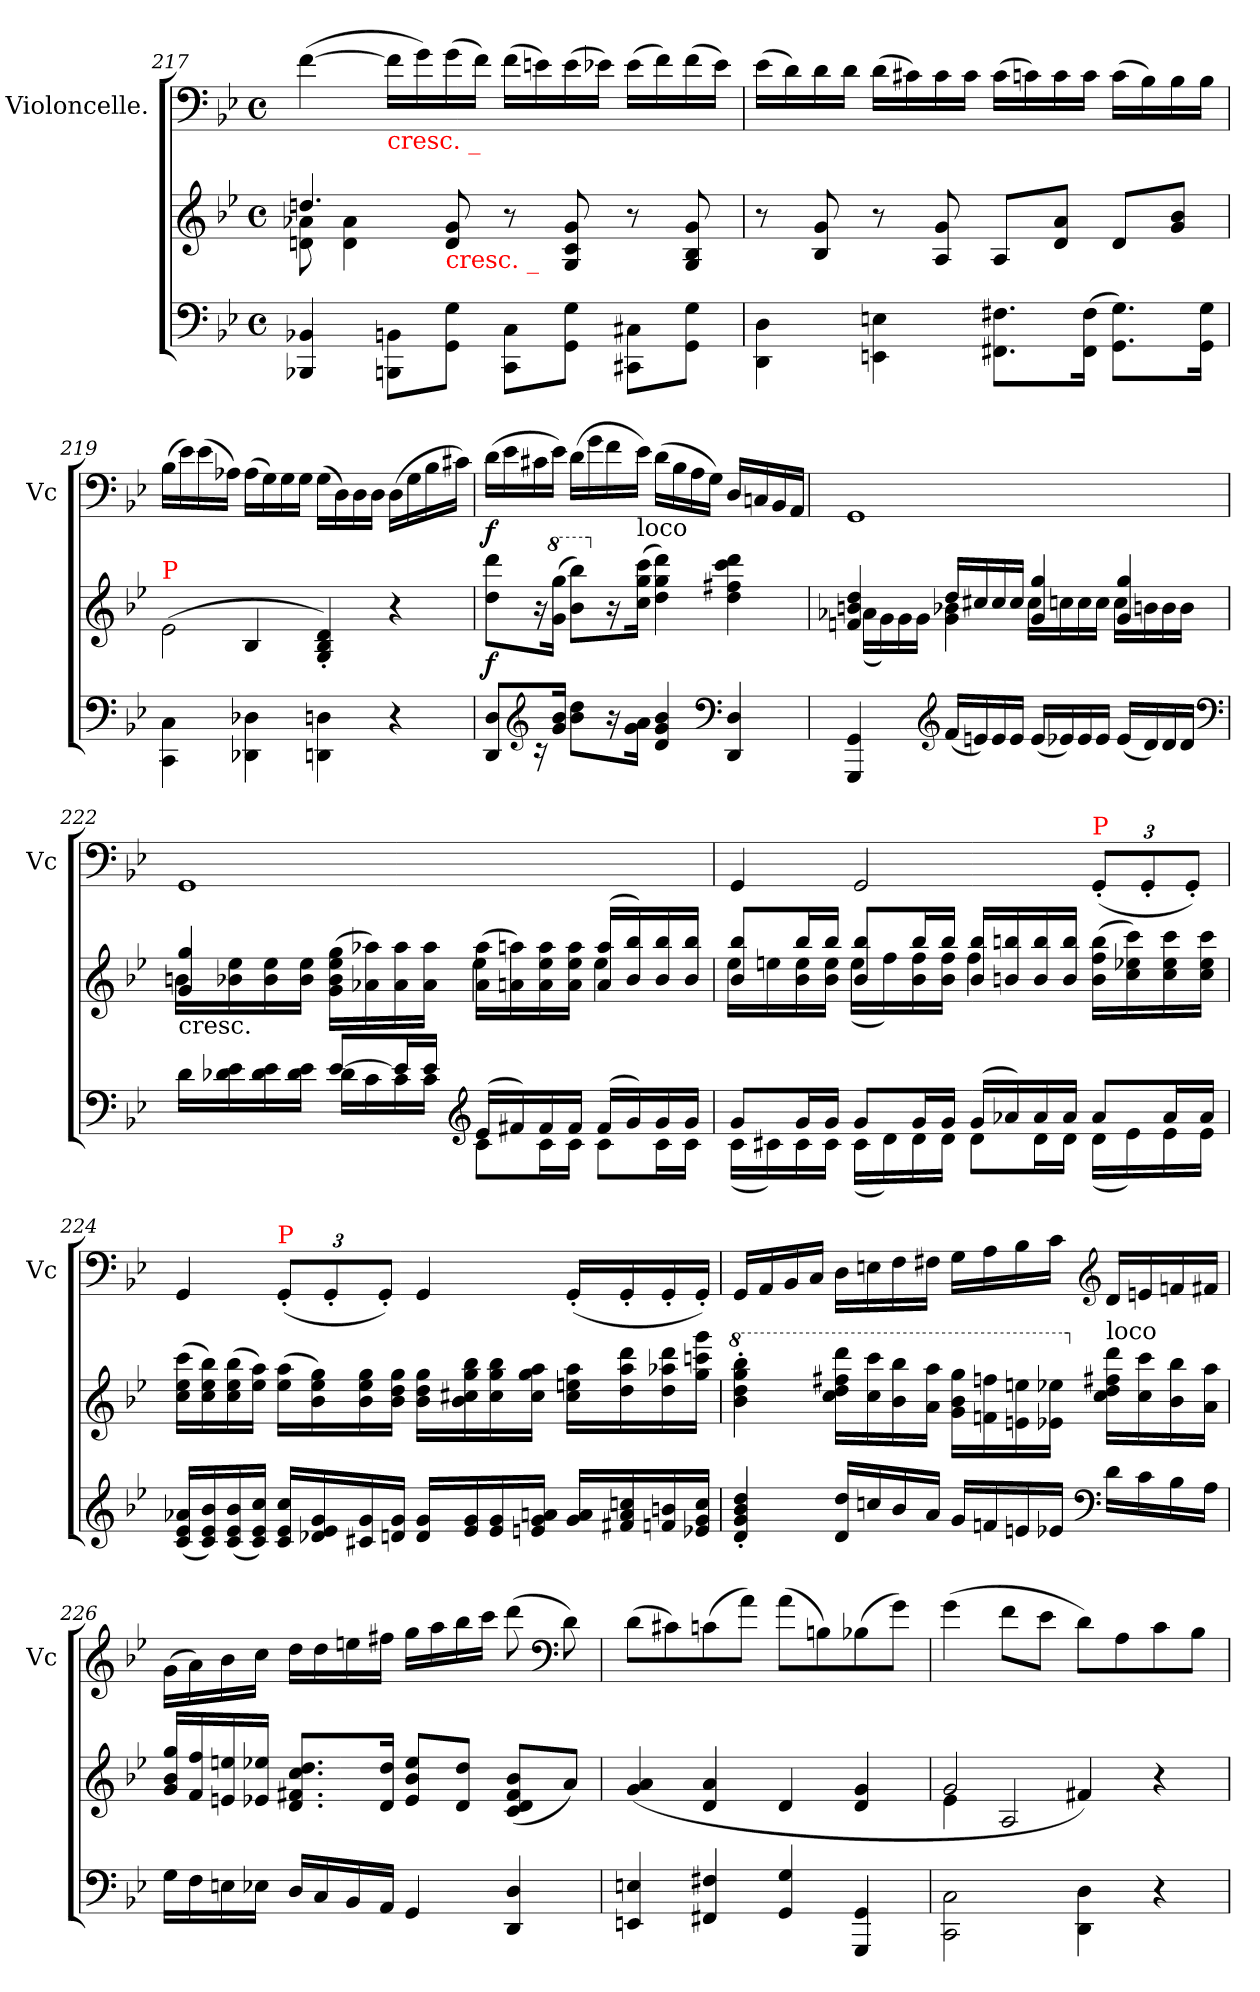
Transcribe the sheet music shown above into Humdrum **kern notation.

**kern	**kern	**dynam	**kern	**dynam
*part2	*part2	*part2	*part1	*part1
*staff3	*staff2	*staff2/3	*staff1	*staff1
*	*	*	*I"Violoncelle.	*
*	*	*	*I'Vc	*
*clefF4	*clefG2	*	*clefF4	*
*k[b-e-]	*k[b-e-]	*	*k[b-e-]	*
*M4/4	*M4/4	*	*M4/4	*
*met(c)	*met(c)	*	*met(c)	*
=217	=217	=217	=217	=217
*	*^	*	*	*
4BB-X 4BBB-X	4.ddn	8a-X 8dn	.	(>[4f!	.
.	.	4a- 4d	.	.	.
!	!	!	!	!LO:TX:b:color=red:t=cresc. _	!
8BBn\ 8BBBn\L	.	.	.	16f!LL]	.
.	.	.	.	16g!)	.
!	!LO:TX:b:color=red:t=cresc. _	!	!	!	!
8G 8GGJ	8g 8d	8ryy	.	(>16g!	.
.	.	.	.	16f!JJ)	.
8C 8CCL	8r	2ryy	.	(>16f!LL	.
.	.	.	.	16en!)	.
8G\ 8GG\J	8g/ 8c/ 8G/	.	.	(>16e!	.
.	.	.	.	16e-X!JJ)	.
8C#X 8CC#XL	8r	.	.	(>16e-!LL	.
.	.	.	.	16f!)	.
8G\ 8GG\J	8g/ 8B-/ 8G/	.	.	(>16f!	.
.	.	.	.	16e-!JJ)	.
*	*v	*v	*	*	*
=218	=218	=218	=218	=218
4D\ 4DD\	8r	.	(>16e-!LL	.
.	.	.	16d!)	.
.	8g 8B-	.	16d!	.
.	.	.	16d!JJ	.
4En\ 4EEn\	8r	.	(>16d!LL	.
.	.	.	16c#X!)	.
.	8g 8A	.	16c#!	.
.	.	.	16c#!JJ	.
8.F#X\ 8.FF#X\L	8A/L	.	(>16c#!LL	.
.	.	.	16cn!)	.
.	8a 8dJ	.	16c!	.
(16F# 16FF#Jk	.	.	16c!JJ	.
8.G\ 8.GG\L)	8dL	.	(>16c!LL	.
.	.	.	16B-!)	.
.	8b- 8gJ	.	16B-!	.
16G 16GGJk	.	.	16B-!JJ	.
=219	=219	=219	=219	=219
*	*^	*	*	*
!	!LO:TX:a:color=red:t=P	!	!	!	!
4C\ 4CC\	4ryy	(>2e-	.	(>16B-!LL	.
.	.	.	.	16e-!)	.
.	.	.	.	(>16e-!	.
.	.	.	.	16A-X!JJ)	.
4D-X\ 4DD-X\	4B-/	.	.	(>16A-!LL	.
.	.	.	.	16G!)	.
.	.	.	.	16G!	.
.	.	.	.	16G!JJ	.
4Dn\ 4DDn\	4ryy	4d'>/ 4B-'>/ 4G'>/)	.	(>16G!LL	.
.	.	.	.	16D!)	.
.	.	.	.	16D!	.
.	.	.	.	16D!JJ	.
4r	4ryy	4r	.	(>16D!LL	.
.	.	.	.	16G!	.
.	.	.	.	16B-!	.
.	.	.	.	16c#X!JJ)	.
*	*v	*v	*	*	*
=220	=220	=220	=220	=220
8D 8DDL	8ddd 8ddL	f	(>16d!LL	f
.	.	.	16e-!	.
*clefG2	*	*	*	*
16r	16r	.	16c#X!	.
*	*8va	*	*	*
16b- 16gJk	(>16ggg 16ggJk	.	16e-!JJ)	.
8dd 8b-L	8bbb- 8bb-L)	.	(>16d!LL	.
.	.	.	16g!	.
*	*X8va	*	*	*
16r	16r	.	16f!	.
!	!LO:TX:a:t=loco	!	!	!
16a 16gJk	(>16ccc 16gg 16ccJk	.	16e-!JJ)	.
4b- 4g 4d	4ddd 4gg 4dd)	.	(>16d!LL	.
.	.	.	16B-!	.
.	.	.	16A!	.
.	.	.	16G!JJ)	.
*clefF4	*	*	*	*
4D 4DD	4ddd 4ccc 4ff#X 4dd	.	16D!LL	.
.	.	.	16Cn!	.
.	.	.	16BB-!	.
.	.	.	16AA!JJ	.
=221	=221	=221	=221	=221
*	*^	*	*	*
4GG 4GGG	4dd/ 4bn/ 4fn/	(>16a-XLL	.	1GG!	.
.	.	16g)	.	.	.
.	.	16g	.	.	.
.	.	16gJJ	.	.	.
*clefG2	*	*	*	*	*
(<16fLL	16ddLL	4b-X 4g	.	.	.
16en)	16cc#X	.	.	.	.
16e	16cc#	.	.	.	.
16eJJ	16cc#JJ	.	.	.	.
(<16eLL	4gg 4g	16cc#LL	.	.	.
16e-X)	.	16ccn	.	.	.
16e-	.	16cc	.	.	.
16e-JJ	.	16ccJJ	.	.	.
(<16e-LL	4gg 4g	16ccLL	.	.	.
16d)	.	16bn	.	.	.
16d	.	16b	.	.	.
16dJJ	.	16bJJ	.	.	.
*clefF4	*	*	*	*	*
=222	=222	=222	=222	=222	=222
*^	*	*	*	*	*
!	!	!LO:TX:b:t=cresc.	!	!	!	!
16dLL	4ryy	4gg 4g	16bnLL	.	1GG!	.
16e- 16d-X	.	.	16ee- 16b-X	.	.	.
16e- 16d-	.	.	16ee- 16b-	.	.	.
16e- 16d-JJ	.	.	16ee- 16b-JJ	.	.	.
[8e-L	16d-LL	4ryy	(>16gg 16ee- 16b- 16gLL	.	.	.
.	16c	.	16aa-X 16a-X)	.	.	.
16e-L]	16c	.	16aa- 16a-	.	.	.
16e-JJ	16cJJ	.	16aa- 16a-JJ	.	.	.
*clefG2	*	*	*	*	*	*
(<16e-LL	8cL	(>16aa-\ 16a-\LL	4ee-	.	.	.
16f#X)	.	16aan\ 16an\)	.	.	.	.
16f#	16cL	16aa\ 16ee-\ 16a\	.	.	.	.
16f#JJ	16cJJ	16aa\ 16ee-\ 16a\JJ	.	.	.	.
(<16f#LL	8cL	(>16aa 16aLL	4ee-	.	.	.
16g)	.	16bb- 16b-)	.	.	.	.
16g	16cL	16bb- 16b-	.	.	.	.
16gJJ	16cJJ	16bb- 16b-JJ	.	.	.	.
=223	=223	=223	=223	=223	=223	=223
8gL	(>16cLL	8bb- 8b-L	16ee-LL	.	4GG!	.
.	16c#X)	.	16een	.	.	.
16gL	16c#	16bb-L	16ee 16b-	.	.	.
16gJJ	16c#JJ	16bb-JJ	16ee 16b-JJ	.	.	.
8gL	(>16c#LL	8bb- 8b-L	(>16eeLL	.	2GG!	.
.	16d)	.	16ff)	.	.	.
16gL	16d	16bb-L	16ff 16b-	.	.	.
16gJJ	16dJJ	16bb-JJ	16ff 16b-JJ	.	.	.
(<16gLL	8dL	16bb- 16b-LL	4ff	.	.	.
16a-X)	.	16bbn 16bn	.	.	.	.
16a-	16dL	16bb 16b	.	.	.	.
16a-JJ	16dJJ	16bb 16bJJ	.	.	.	.
*	*	*	*	*	*Xbrackettup	*
!	!	!	!	!	!LO:TX:a:color=red:t=P	!
8a-L	(>16dLL	4ryy	(>16bb 16ff 16bLL	.	(<12GG'!L	.
.	16e-)	.	16ccc 16ee-X 16cc)	.	.	.
.	.	.	.	.	12GG'!	.
16a-L	16e-	.	16ccc 16ee- 16cc	.	.	.
.	.	.	.	.	12GG'!J)	.
16a-JJ	16e-JJ	.	16ccc 16ee- 16ccJJ	.	.	.
*v	*v	*	*	*	*	*
*	*v	*v	*	*	*
=224	=224	=224	=224	=224
(<16a-X 16e- 16cLL	(>16ccc 16ee- 16ccLL	.	4GG!	.
16b- 16e- 16c)	16bb- 16ee- 16cc)	.	.	.
(<16b- 16e- 16c	(>16bb- 16ee- 16cc	.	.	.
16cc 16e- 16cJJ)	16aa 16ee-JJ)	.	.	.
!	!	!	!LO:TX:a:color=red:t=P	!
16cc 16e- 16cLL	(>16aa 16ee-LL	.	(<12GG'!L	.
16g 16e- 16d-X	16gg 16ee- 16b-)	.	.	.
.	.	.	12GG'!	.
16g 16c#X	16gg 16ee- 16b-	.	.	.
.	.	.	12GG'!J)	.
16g 16dnJJ	16gg 16dd 16b-JJ	.	.	.
16g 16dLL	16gg 16dd 16b-LL	.	4GG!	.
16g 16e-	16bb- 16gg 16cc#X 16b-	.	.	.
16g 16e-	16bb- 16gg 16cc#	.	.	.
16an 16g 16enJJ	16aa 16gg 16cc#JJ	.	.	.
16a 16gLL	16aa 16een 16cc#LL	.	(<16GG'!LL	.
16ccn 16a 16f#X	16ddd 16aa 16dd	.	16GG'!	.
16bn 16fn	16ddd 16aa-X 16dd	.	16GG'!	.
16cc 16g 16e-XJJ	16ggg 16cccn 16ggJJ	.	16GG'!JJ)	.
=225	=225	=225	=225	=225
*	*8va	*	*	*
4dd'< 4b-'< 4g'< 4d'<	4bbb-'> 4ggg'> 4ddd'> 4bb-'>	.	16GG!LL	.
.	.	.	16AA!	.
.	.	.	16BB-!	.
.	.	.	16C!JJ	.
16dd 16dLL	16dddd 16fff#X 16ddd 16cccLL	.	16D!LL	.
16ccn	16cccc 16ccc	.	16En!	.
16b-	16bbb- 16bb-	.	16F!	.
16aJJ	16aaa 16aaJJ	.	16F#X!JJ	.
16gLL	16ggg 16bb- 16ggLL	.	16G!LL	.
16fn	16fffn 16ffn	.	16A!	.
16en	16eeen 16een	.	16B-!	.
16e-XJJ	16eee-X 16ee-XJJ	.	16c!JJ	.
*clefF4	*	*	*clefG2	*
*	*X8va	*	*	*
!	!LO:TX:a:t=loco	!	!	!
16dLL	16ddd 16ff#X 16dd 16ccLL	.	16d!LL	.
16c	16ccc 16cc	.	16en!	.
16B-	16bb- 16b-	.	16fn!	.
16AJJ	16aa 16aJJ	.	16f#X!JJ	.
=226	=226	=226	=226	=226
16GLL	16gg 16b- 16gLL	.	(>16g!LL	.
16F	16ff 16f	.	16a!)	.
16En	16een/ 16en/	.	16b-!\	.
16E-XJJ	16ee-X 16e-XJJ	.	16cc!JJ	.
16DLL	8.dd 8.cc 8.f#X 8.dL	.	16dd!LL	.
16C	.	.	16dd!	.
16BB-	.	.	16een!	.
16AAJJ	16dd 16dJk	.	16ff#X!JJ	.
4GG	8ee- 8b- 8e-L	.	16gg!LL	.
.	.	.	16aa!	.
.	8dd 8dJ	.	16bb-!	.
.	.	.	16ccc!JJ	.
4D 4DD	(<8b- 8f# 8d 8cL	.	(>8ddd!	.
*	*	*	*clefF4	*
.	8aJ)	.	8d!)	.
=227	=227	=227	=227	=227
4En 4EEn	(>4a 4g	.	(>8d!L	.
.	.	.	8c#X!)	.
4F#X 4FF#X	4a 4d	.	(>8cn!	.
.	.	.	8a!J)	.
4G 4GG	4d	.	(>8a!L	.
.	.	.	8Bn!)	.
4GG 4GGG	4g 4d	.	(>8B-X!	.
.	.	.	8g!J)	.
=228	=228	=228	=228	=228
*	*^	*	*	*
2C\ 2CC\	2g	4e-	.	(>4g!	.
.	.	2A/	.	8f!L	.
.	.	.	.	8e-!J	.
4D\ 4DD\	4f#X)	.	.	8d!L)	.
.	.	.	.	8A!	.
4r	4r	4ryy	.	8c!	.
.	.	.	.	8B-!J	.
*	*v	*v	*	*	*
=	=	=	=	=
*-	*-	*-	*-	*-
